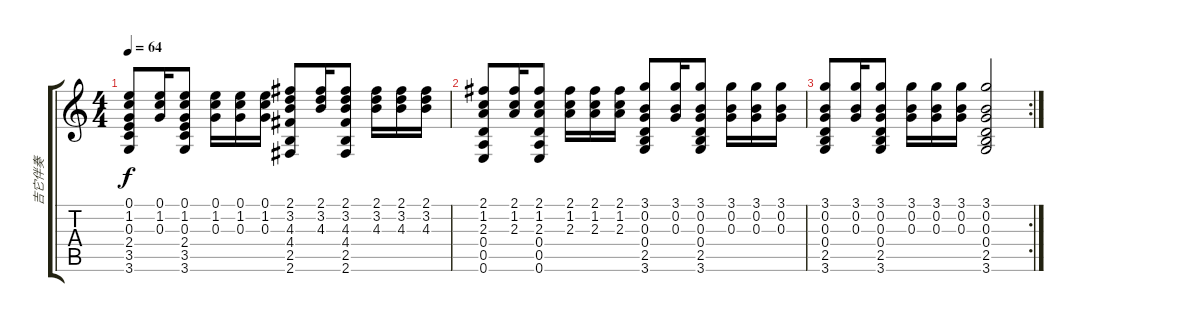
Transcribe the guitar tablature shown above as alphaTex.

\track ("吉它伴奏" "吉它伴奏") {instrument acousticguitarsteel}
\staff {score tabs}
\tuning (E4 B3 G3 D3 A2 E2) {hide}
\ts (4 4)
\tempo 64
\clef g2
\ks c
(0.1 1.2 0.3 2.4 3.5 3.6).8{dy f} (0.1 1.2 0.3).16 (0.1 1.2 0.3 2.4 3.5 3.6).8 (0.1 1.2 0.3).16 (0.1 1.2 0.3).16 (0.1 1.2 0.3).16 (2.1 3.2 4.3 4.4 2.5 2.6).8 (2.1 3.2 4.3).16 (2.1 3.2 4.3 4.4 2.5 2.6).8 (2.1 3.2 4.3).16 (2.1 3.2 4.3).16 (2.1 3.2 4.3).16 |
(2.1 1.2 2.3 0.4 0.5 0.6).8 (2.1 1.2 2.3).16 (2.1 1.2 2.3 0.4 0.5 0.6).8 (2.1 1.2 2.3).16 (2.1 1.2 2.3).16 (2.1 1.2 2.3).16 (3.1 0.2 0.3 0.4 2.5 3.6).8 (3.1 0.2 0.3).16 (3.1 0.2 0.3 0.4 2.5 3.6).8 (3.1 0.2 0.3).16 (3.1 0.2 0.3).16 (3.1 0.2 0.3).16 |
\rc 2
(3.1 0.2 0.3 0.4 2.5 3.6).8 (3.1 0.2 0.3).16 (3.1 0.2 0.3 0.4 2.5 3.6).8 (3.1 0.2 0.3).16 (3.1 0.2 0.3).16 (3.1 0.2 0.3).16 (3.1 0.2 0.3 0.4 2.5 3.6).2
